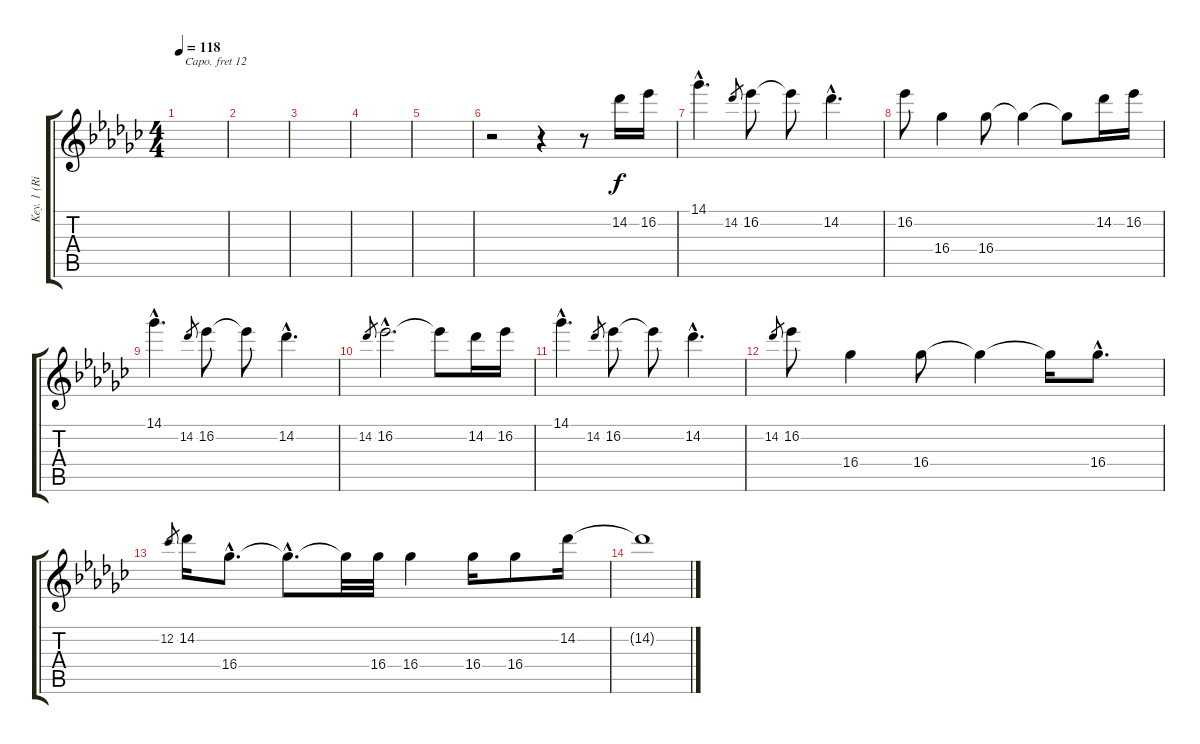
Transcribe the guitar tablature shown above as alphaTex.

\track ("Key. 1 (Right Hand)" "Key. 1 (Ri") {instrument stringensemble1}
\staff {score tabs}
\capo 12
\tuning (E4 B3 G3 D3 A2 E2) {hide}
\ts (4 4)
\tempo 118
\clef g2
\ks ebminor
|
|
|
|
|
r.2{volume 14 instrument lead1square} r.4 r.8 14.2.16 16.2.16 |
14.1{hac}.4{d} 14.2.8{gr} 16.2.8 16.2{t}.8 14.2{hac}.4{d} |
16.2.8 16.4.4 16.4.8 16.4{t}.4 16.4{t}.8 14.2.16 16.2.16 |
14.1{hac}.4{d} 14.2.8{gr} 16.2.8 16.2{t}.8 14.2{hac}.4{d} |
14.2.8{gr} 16.2{hac}.2{d} 16.2{t}.8 14.2.16 16.2.16 |
14.1{hac}.4{d} 14.2.8{gr} 16.2.8 16.2{t}.8 14.2{hac}.4{d} |
14.2.8{gr} 16.2.8 16.4.4 16.4.8 16.4{t}.4 16.4{t}.16 16.4{hac}.8{d} |
12.2.8{gr} 14.2.16 16.4{hac}.8{d} 16.4{hac t}.8{d} 16.4{t}.32 16.4.32 16.4.4 16.4.16 16.4.8 14.2.16 |
14.2{t}.1
